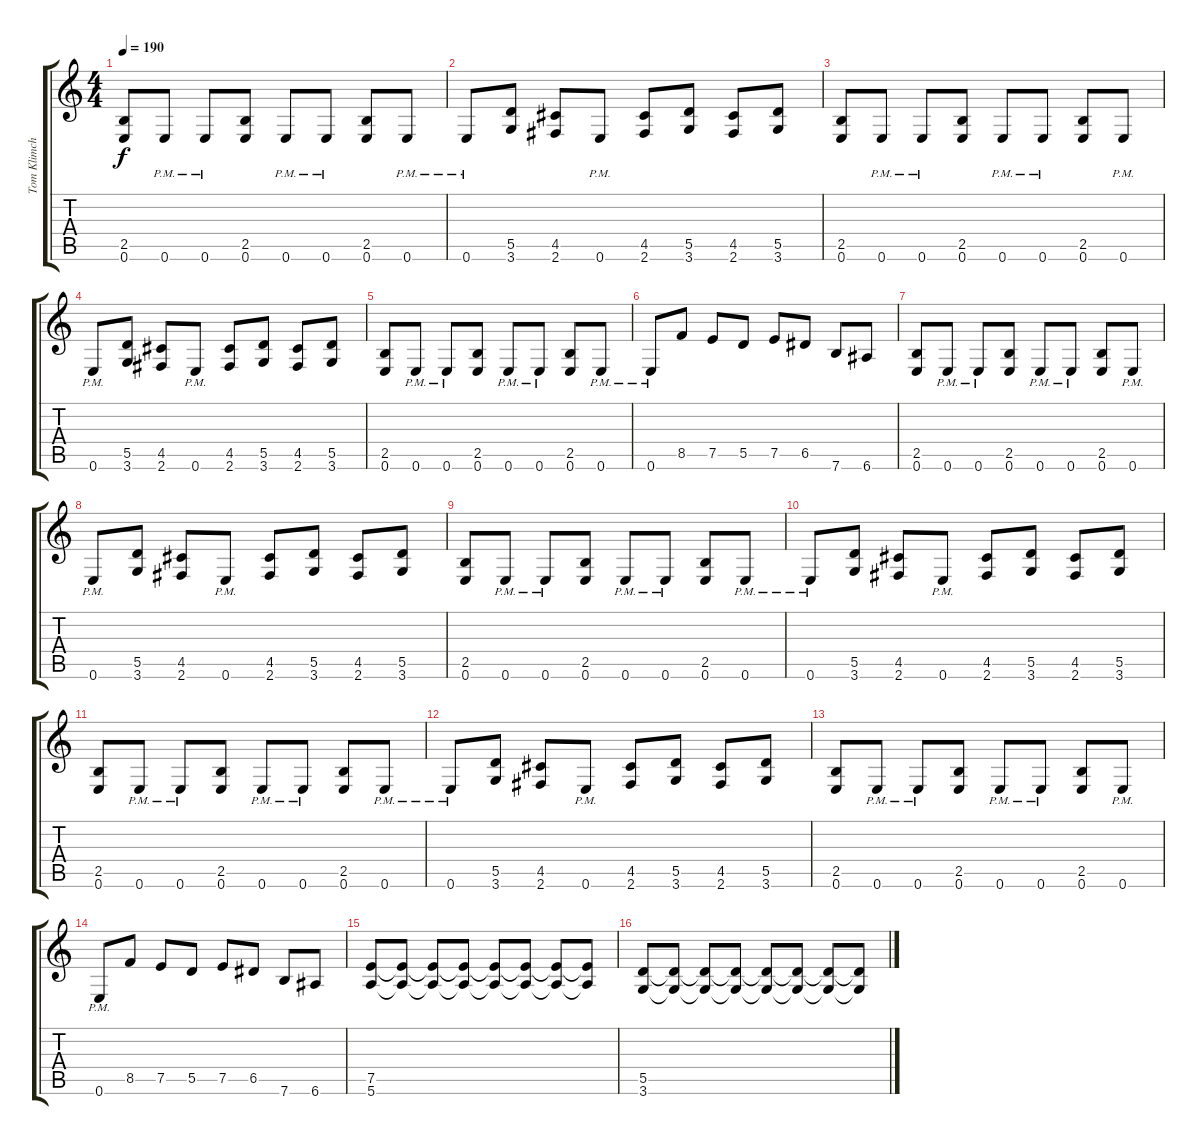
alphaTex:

\track ("Tom Klimchuck" "Tom Klimch") {instrument distortionguitar}
\staff {score tabs}
\tuning (E4 B3 G3 D3 A2 E2) {hide}
\ts (4 4)
\tempo 190
\clef g2
\ks c
(2.5 0.6).8{dy f} 0.6{pm}.8 0.6{pm}.8 (2.5 0.6).8 0.6{pm}.8 0.6{pm}.8 (2.5 0.6).8 0.6{pm}.8 |
0.6{pm}.8 (5.5 3.6).8 (4.5 2.6).8 0.6{pm}.8 (4.5 2.6).8 (5.5 3.6).8 (4.5 2.6).8 (5.5 3.6).8 |
(2.5 0.6).8 0.6{pm}.8 0.6{pm}.8 (2.5 0.6).8 0.6{pm}.8 0.6{pm}.8 (2.5 0.6).8 0.6{pm}.8 |
0.6{pm}.8 (5.5 3.6).8 (4.5 2.6).8 0.6{pm}.8 (4.5 2.6).8 (5.5 3.6).8 (4.5 2.6).8 (5.5 3.6).8 |
(2.5 0.6).8 0.6{pm}.8 0.6{pm}.8 (2.5 0.6).8 0.6{pm}.8 0.6{pm}.8 (2.5 0.6).8 0.6{pm}.8 |
0.6{pm}.8 8.5.8 7.5.8 5.5.8 7.5.8 6.5.8 7.6.8 6.6.8 |
(2.5 0.6).8 0.6{pm}.8 0.6{pm}.8 (2.5 0.6).8 0.6{pm}.8 0.6{pm}.8 (2.5 0.6).8 0.6{pm}.8 |
0.6{pm}.8 (5.5 3.6).8 (4.5 2.6).8 0.6{pm}.8 (4.5 2.6).8 (5.5 3.6).8 (4.5 2.6).8 (5.5 3.6).8 |
(2.5 0.6).8 0.6{pm}.8 0.6{pm}.8 (2.5 0.6).8 0.6{pm}.8 0.6{pm}.8 (2.5 0.6).8 0.6{pm}.8 |
0.6{pm}.8 (5.5 3.6).8 (4.5 2.6).8 0.6{pm}.8 (4.5 2.6).8 (5.5 3.6).8 (4.5 2.6).8 (5.5 3.6).8 |
(2.5 0.6).8 0.6{pm}.8 0.6{pm}.8 (2.5 0.6).8 0.6{pm}.8 0.6{pm}.8 (2.5 0.6).8 0.6{pm}.8 |
0.6{pm}.8 (5.5 3.6).8 (4.5 2.6).8 0.6{pm}.8 (4.5 2.6).8 (5.5 3.6).8 (4.5 2.6).8 (5.5 3.6).8 |
(2.5 0.6).8 0.6{pm}.8 0.6{pm}.8 (2.5 0.6).8 0.6{pm}.8 0.6{pm}.8 (2.5 0.6).8 0.6{pm}.8 |
0.6{pm}.8 8.5.8 7.5.8 5.5.8 7.5.8 6.5.8 7.6.8 6.6.8 |
(7.5 5.6).8 (7.5{t} 5.6{t}).8 (7.5{t} 5.6{t}).8 (7.5{t} 5.6{t}).8 (7.5{t} 5.6{t}).8 (7.5{t} 5.6{t}).8 (7.5{t} 5.6{t}).8 (7.5{t} 5.6{t}).8 |
(5.5 3.6).8 (5.5{t} 3.6{t}).8 (5.5{t} 3.6{t}).8 (5.5{t} 3.6{t}).8 (5.5{t} 3.6{t}).8 (5.5{t} 3.6{t}).8 (5.5{t} 3.6{t}).8 (5.5{t} 3.6{t}).8
